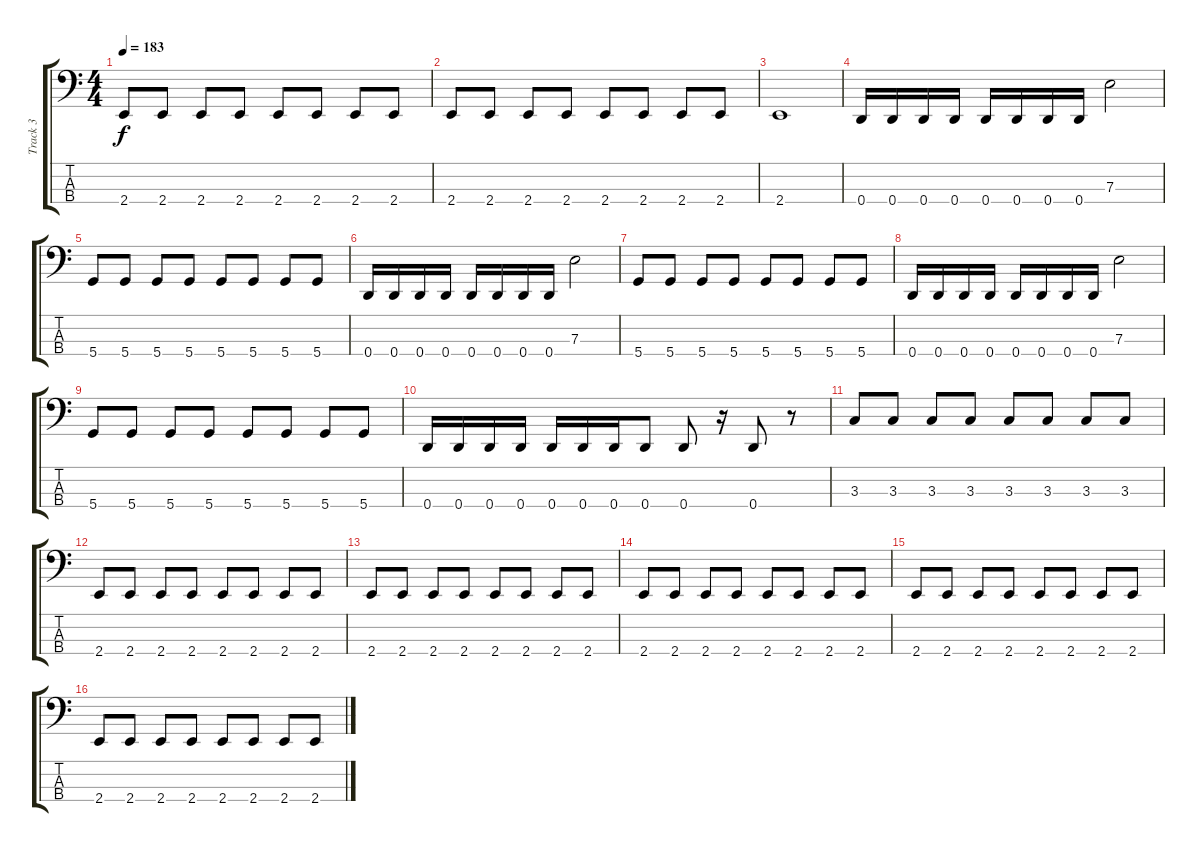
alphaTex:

\track ("Track 3" "Track 3") {instrument electricbasspick}
\staff {score tabs}
\tuning (G2 D2 A1 D1) {hide}
\ts (4 4)
\tempo 183
\clef f4
\ks c
2.4.8{dy f} 2.4.8 2.4.8 2.4.8 2.4.8 2.4.8 2.4.8 2.4.8 |
2.4.8 2.4.8 2.4.8 2.4.8 2.4.8 2.4.8 2.4.8 2.4.8 |
2.4.1 |
0.4.16 0.4.16 0.4.16 0.4.16 0.4.16 0.4.16 0.4.16 0.4.16 7.3.2 |
5.4.8 5.4.8 5.4.8 5.4.8 5.4.8 5.4.8 5.4.8 5.4.8 |
0.4.16 0.4.16 0.4.16 0.4.16 0.4.16 0.4.16 0.4.16 0.4.16 7.3.2 |
5.4.8 5.4.8 5.4.8 5.4.8 5.4.8 5.4.8 5.4.8 5.4.8 |
0.4.16 0.4.16 0.4.16 0.4.16 0.4.16 0.4.16 0.4.16 0.4.16 7.3.2 |
5.4.8 5.4.8 5.4.8 5.4.8 5.4.8 5.4.8 5.4.8 5.4.8 |
0.4.16 0.4.16 0.4.16 0.4.16 0.4.16 0.4.16 0.4.16 0.4.8 0.4.8 r.16 0.4.8 r.8 |
3.3.8 3.3.8 3.3.8 3.3.8 3.3.8 3.3.8 3.3.8 3.3.8 |
2.4.8 2.4.8 2.4.8 2.4.8 2.4.8 2.4.8 2.4.8 2.4.8 |
2.4.8 2.4.8 2.4.8 2.4.8 2.4.8 2.4.8 2.4.8 2.4.8 |
2.4.8 2.4.8 2.4.8 2.4.8 2.4.8 2.4.8 2.4.8 2.4.8 |
2.4.8 2.4.8 2.4.8 2.4.8 2.4.8 2.4.8 2.4.8 2.4.8 |
2.4.8 2.4.8 2.4.8 2.4.8 2.4.8 2.4.8 2.4.8 2.4.8
